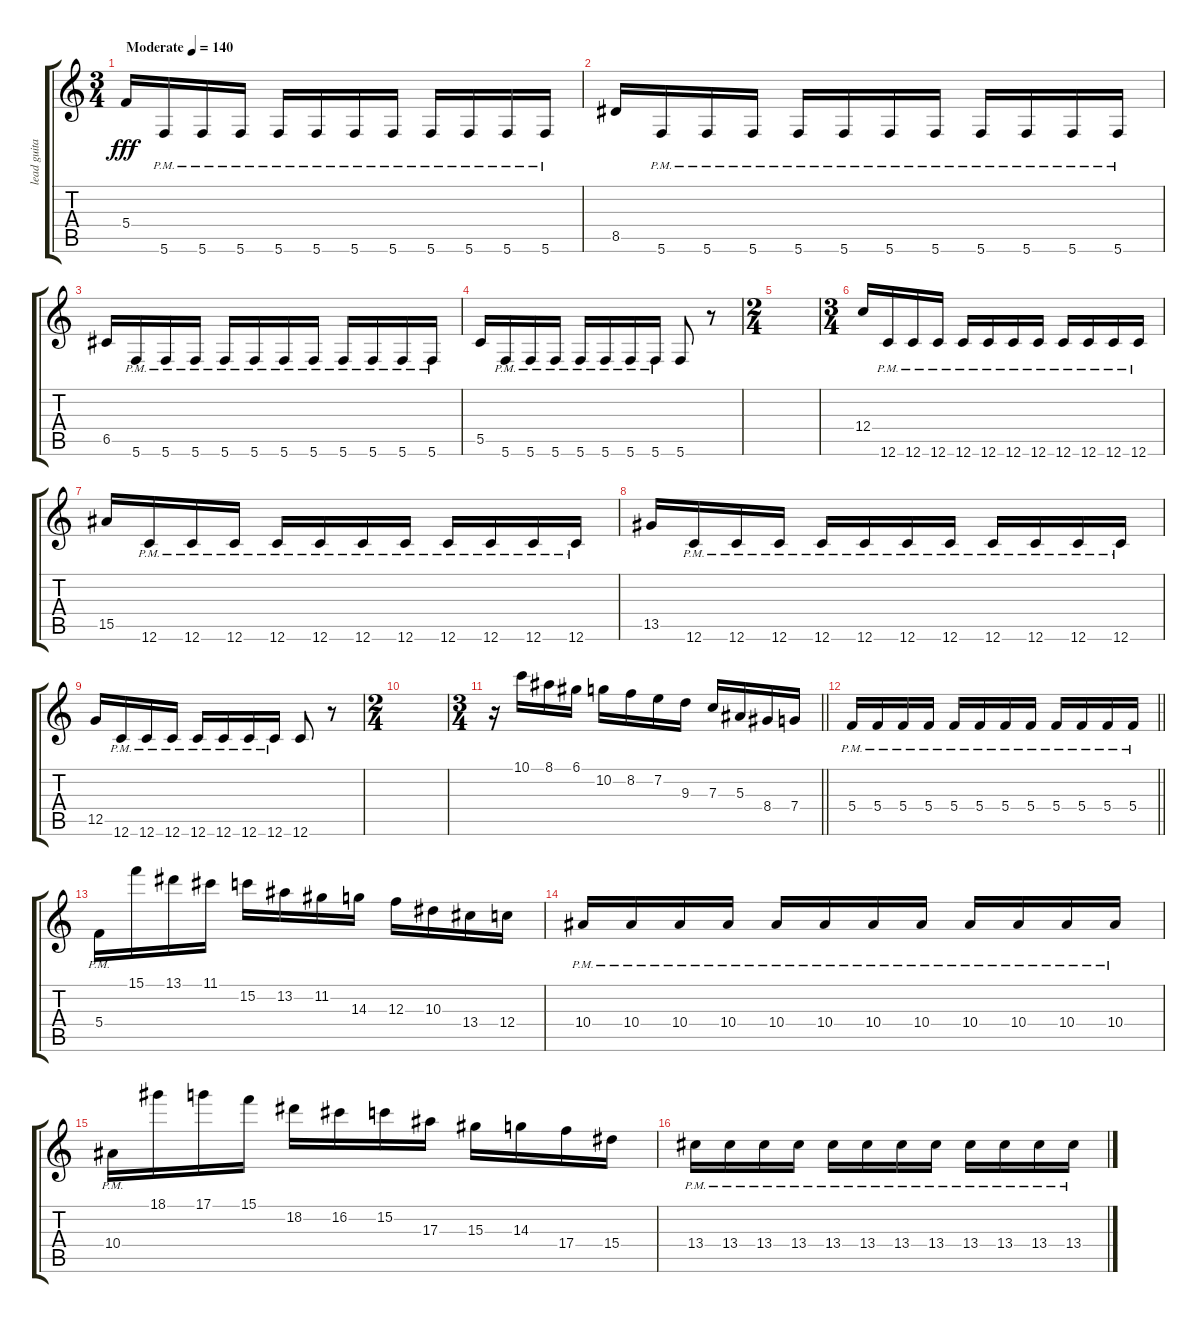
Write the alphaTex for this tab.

\track ("lead guitar" "lead guita") {instrument distortionguitar}
\staff {score tabs}
\tuning (D4 A3 F3 C3 G2 C2) {hide}
\ts (3 4)
\tempo (140 "Moderate")
\clef g2
\ks c
5.4.16{dy fff instrument distortionguitar} 5.6{pm}.16 5.6{pm}.16 5.6{pm}.16 5.6{pm}.16 5.6{pm}.16 5.6{pm}.16 5.6{pm}.16 5.6{pm}.16 5.6{pm}.16 5.6{pm}.16 5.6{pm}.16 |
8.5.16 5.6{pm}.16 5.6{pm}.16 5.6{pm}.16 5.6{pm}.16 5.6{pm}.16 5.6{pm}.16 5.6{pm}.16 5.6{pm}.16 5.6{pm}.16 5.6{pm}.16 5.6{pm}.16 |
6.5.16 5.6{pm}.16 5.6{pm}.16 5.6{pm}.16 5.6{pm}.16 5.6{pm}.16 5.6{pm}.16 5.6{pm}.16 5.6{pm}.16 5.6{pm}.16 5.6{pm}.16 5.6{pm}.16 |
5.5.16 5.6{pm}.16 5.6{pm}.16 5.6{pm}.16 5.6{pm}.16 5.6{pm}.16 5.6{pm}.16 5.6{pm}.16 5.6.8 r.8 |
\ts (2 4)
|
\ts (3 4)
12.4.16 12.6{pm}.16 12.6{pm}.16 12.6{pm}.16 12.6{pm}.16 12.6{pm}.16 12.6{pm}.16 12.6{pm}.16 12.6{pm}.16 12.6{pm}.16 12.6{pm}.16 12.6{pm}.16 |
15.5.16 12.6{pm}.16 12.6{pm}.16 12.6{pm}.16 12.6{pm}.16 12.6{pm}.16 12.6{pm}.16 12.6{pm}.16 12.6{pm}.16 12.6{pm}.16 12.6{pm}.16 12.6{pm}.16 |
13.5.16 12.6{pm}.16 12.6{pm}.16 12.6{pm}.16 12.6{pm}.16 12.6{pm}.16 12.6{pm}.16 12.6{pm}.16 12.6{pm}.16 12.6{pm}.16 12.6{pm}.16 12.6{pm}.16 |
12.5.16 12.6{pm}.16 12.6{pm}.16 12.6{pm}.16 12.6{pm}.16 12.6{pm}.16 12.6{pm}.16 12.6{pm}.16 12.6.8 r.8 |
\ts (2 4)
|
\ts (3 4)
\barLineRight lightlight
r.16 10.1.16 8.1.16 6.1.16 10.2.16 8.2.16 7.2.16 9.3.16 7.3.16 5.3.16 8.4.16 7.4.16 |
\barLineRight lightlight
5.4{pm}.16 5.4{pm}.16 5.4{pm}.16 5.4{pm}.16 5.4{pm}.16 5.4{pm}.16 5.4{pm}.16 5.4{pm}.16 5.4{pm}.16 5.4{pm}.16 5.4{pm}.16 5.4{pm}.16 |
5.4{pm}.16 15.1.16 13.1.16 11.1.16 15.2.16 13.2.16 11.2.16 14.3.16 12.3.16 10.3.16 13.4.16 12.4.16 |
10.4{pm}.16 10.4{pm}.16 10.4{pm}.16 10.4{pm}.16 10.4{pm}.16 10.4{pm}.16 10.4{pm}.16 10.4{pm}.16 10.4{pm}.16 10.4{pm}.16 10.4{pm}.16 10.4{pm}.16 |
10.4{pm}.16 18.1.16 17.1.16 15.1.16 18.2.16 16.2.16 15.2.16 17.3.16 15.3.16 14.3.16 17.4.16 15.4.16 |
13.4{pm}.16 13.4{pm}.16 13.4{pm}.16 13.4{pm}.16 13.4{pm}.16 13.4{pm}.16 13.4{pm}.16 13.4{pm}.16 13.4{pm}.16 13.4{pm}.16 13.4{pm}.16 13.4{pm}.16
